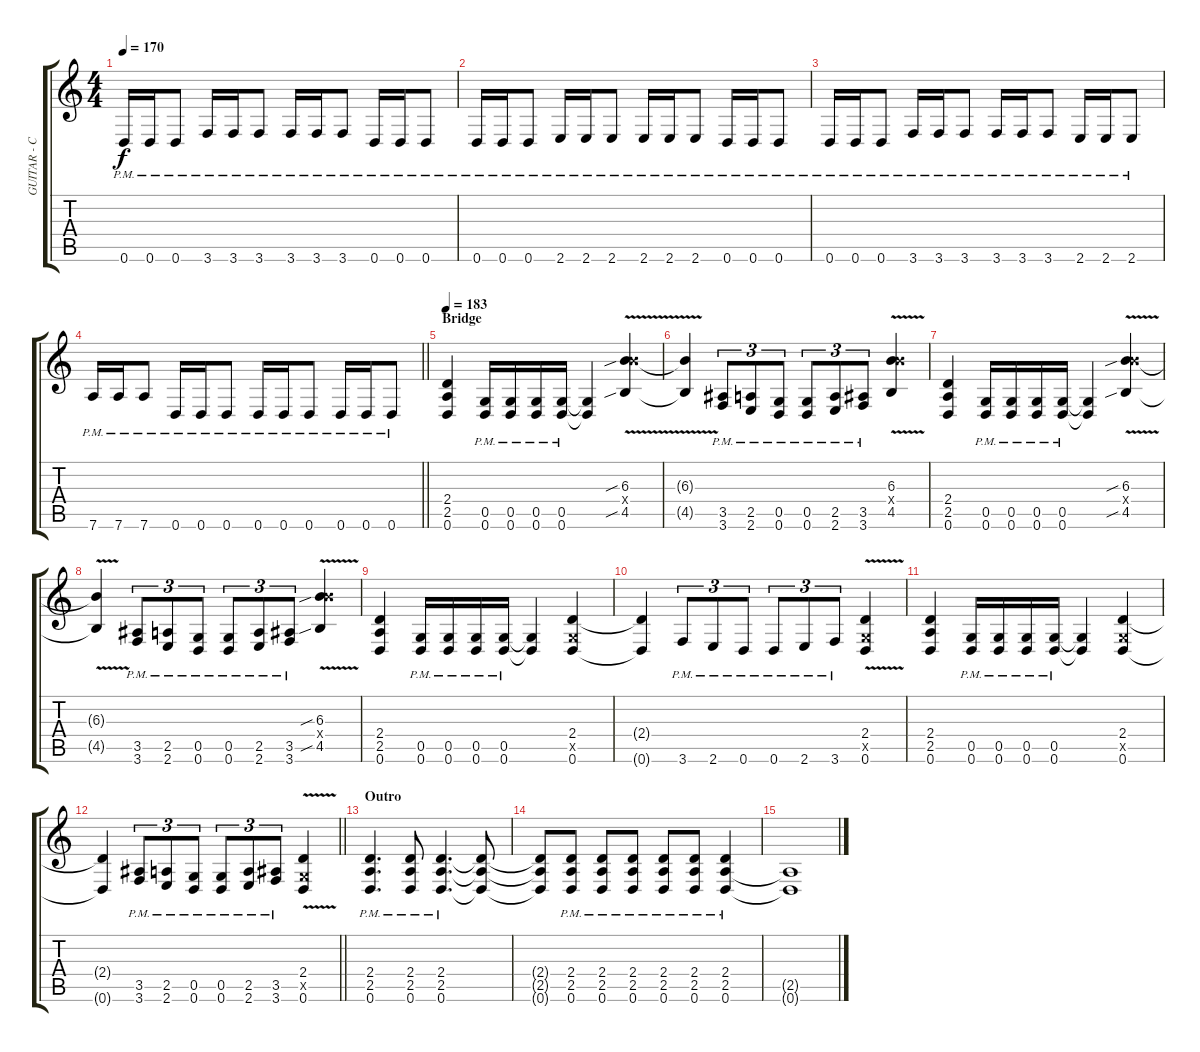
\track ("GUITAR - Christian Andreu" "GUITAR - C") {instrument distortionguitar}
\staff {score tabs}
\tuning (D4 A3 F3 C3 G2 D2) {hide}
\ts (4 4)
\tempo 170
\clef g2
\ks c
0.6{pm}.16{dy f} 0.6{pm}.16 0.6{pm}.8 3.6{pm}.16 3.6{pm}.16 3.6{pm}.8 3.6{pm}.16 3.6{pm}.16 3.6{pm}.8 0.6{pm}.16 0.6{pm}.16 0.6{pm}.8 |
0.6{pm}.16 0.6{pm}.16 0.6{pm}.8 2.6{pm}.16 2.6{pm}.16 2.6{pm}.8 2.6{pm}.16 2.6{pm}.16 2.6{pm}.8 0.6{pm}.16 0.6{pm}.16 0.6{pm}.8 |
0.6{pm}.16 0.6{pm}.16 0.6{pm}.8 3.6{pm}.16 3.6{pm}.16 3.6{pm}.8 3.6{pm}.16 3.6{pm}.16 3.6{pm}.8 2.6{pm}.16 2.6{pm}.16 2.6{pm}.8 |
\barLineRight lightlight
7.6{pm}.16 7.6{pm}.16 7.6{pm}.8 0.6{pm}.16 0.6{pm}.16 0.6{pm}.8 0.6{pm}.16 0.6{pm}.16 0.6{pm}.8 0.6{pm}.16 0.6{pm}.16 0.6{pm}.8 |
\section ("" "Bridge")
\tempo 183
(2.4 2.5 0.6).4 (0.5{pm} 0.6{pm}).16 (0.5{pm} 0.6{pm}).16 (0.5{pm} 0.6{pm}).16 (0.5{pm} 0.6{pm}).16 (0.5{t} 0.6{t}).4 (6.3{v sib} 11.4{x} 4.5{v sib}).4 |
(6.3{t} 4.5{t}).4 (3.5{pm} 3.6{pm}).8{tu (3 2)} (2.5{pm} 2.6{pm}).8{tu (3 2)} (0.5{pm} 0.6{pm}).8{tu (3 2)} (0.5{pm} 0.6{pm}).8{tu (3 2)} (2.5{pm} 2.6{pm}).8{tu (3 2)} (3.5{pm} 3.6{pm}).8{tu (3 2)} (6.3{v} 11.4{x} 4.5{v}).4 |
(2.4 2.5 0.6).4 (0.5{pm} 0.6{pm}).16 (0.5{pm} 0.6{pm}).16 (0.5{pm} 0.6{pm}).16 (0.5{pm} 0.6{pm}).16 (0.5{t} 0.6{t}).4 (6.3{v sib} 11.4{x} 4.5{v sib}).4 |
(6.3{t} 4.5{t}).4 (3.5 3.6{pm}).8{tu (3 2)} (2.5 2.6{pm}).8{tu (3 2)} (0.5 0.6{pm}).8{tu (3 2)} (0.5 0.6{pm}).8{tu (3 2)} (2.5 2.6{pm}).8{tu (3 2)} (3.5 3.6{pm}).8{tu (3 2)} (6.3{v sib} 11.4{x} 4.5{v sib}).4 |
(2.4 2.5 0.6).4 (0.5{pm} 0.6{pm}).16 (0.5{pm} 0.6{pm}).16 (0.5{pm} 0.6{pm}).16 (0.5{pm} 0.6{pm}).16 (0.5{t} 0.6{t}).4 (2.4 0.5{x} 0.6).4 |
(2.4{t} 0.6{t}).4 3.6{pm}.8{tu (3 2)} 2.6{pm}.8{tu (3 2)} 0.6{pm}.8{tu (3 2)} 0.6{pm}.8{tu (3 2)} 2.6{pm}.8{tu (3 2)} 3.6{pm}.8{tu (3 2)} (2.4{v} 0.5{x} 0.6{v}).4 |
(2.4 2.5 0.6).4 (0.5{pm} 0.6{pm}).16 (0.5{pm} 0.6{pm}).16 (0.5{pm} 0.6{pm}).16 (0.5{pm} 0.6{pm}).16 (0.5{t} 0.6{t}).4 (2.4 0.5{x} 0.6).4 |
\barLineRight lightlight
(2.4{t} 0.6{t}).4 (3.5{pm} 3.6{pm}).8{tu (3 2)} (2.5{pm} 2.6{pm}).8{tu (3 2)} (0.5{pm} 0.6{pm}).8{tu (3 2)} (0.5{pm} 0.6{pm}).8{tu (3 2)} (2.5{pm} 2.6{pm}).8{tu (3 2)} (3.5{pm} 3.6{pm}).8{tu (3 2)} (2.4{v} 0.5{x} 0.6{v}).4 |
\section ("" "Outro")
(2.4{pm} 2.5{pm} 0.6{pm}).4{d} (2.4{pm} 2.5{pm} 0.6{pm}).8 (2.4{pm} 2.5{pm} 0.6{pm}).4{d} (2.4{t} 2.5{t} 0.6{t}).8 |
(2.4{t} 2.5{t} 0.6{t}).8 (2.4{pm} 2.5{pm} 0.6{pm}).8 (2.4{pm} 2.5{pm} 0.6{pm}).8 (2.4{pm} 2.5{pm} 0.6{pm}).8 (2.4{pm} 2.5{pm} 0.6{pm}).8 (2.4{pm} 2.5{pm} 0.6{pm}).8 (2.4{pm} 2.5{pm} 0.6{pm}).4 |
(2.5{t} 0.6{t}).1
